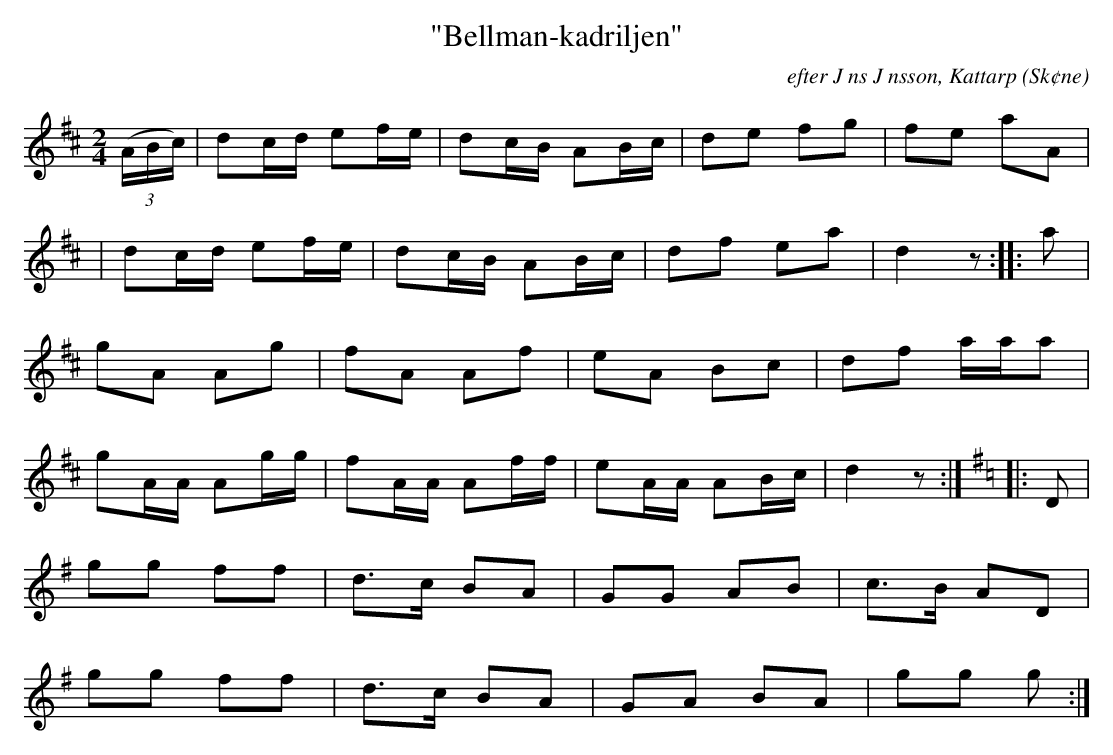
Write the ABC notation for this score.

X:1
T:"Bellman-kadriljen"
C:efter J ns J nsson, Kattarp
O:Sk¢ne
M:2/4
L:1/8
K:D
((3A/B/c/) | dc/d/ ef/e/ | dc/B/ AB/c/ | de fg | fe aA |
| dc/d/ ef/e/ | dc/B/ AB/c/ | df ea | d2 z :|: a |
gA Ag | fA Af | eA Bc | df a/a/a |
gA/A/ Ag/g/ | fA/A/ Af/f/ | eA/A/ AB/c/ | d2 z :|[K:G]|: D |
gg ff | d>c BA | GG AB | c>B AD |
gg ff | d>c BA | GA BA | gg g :|
